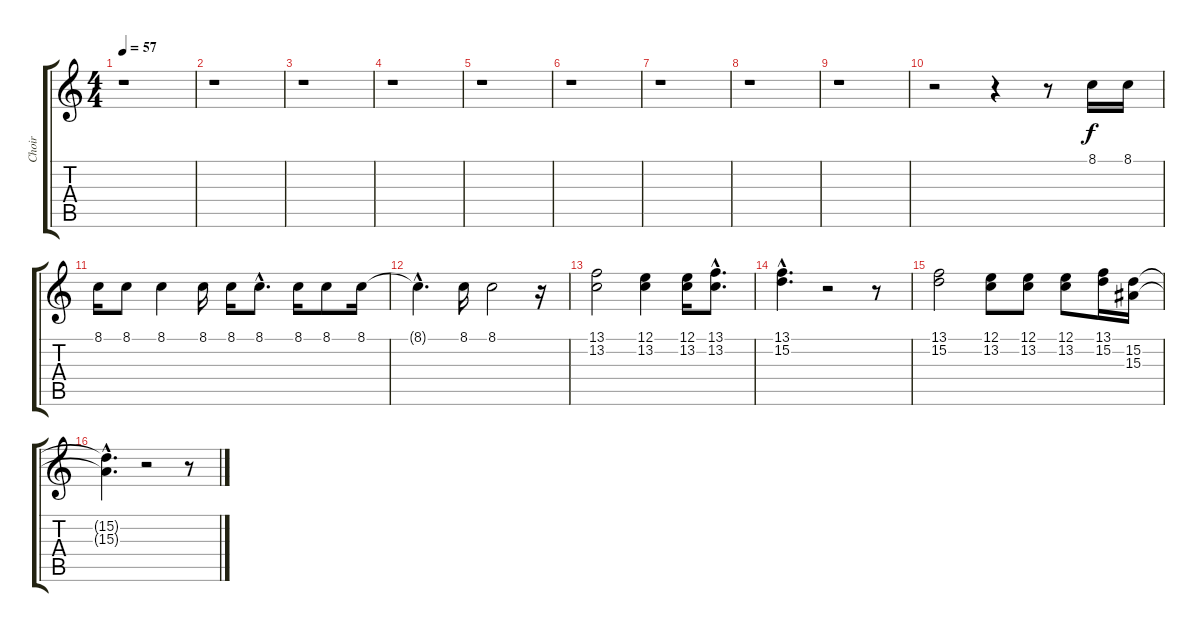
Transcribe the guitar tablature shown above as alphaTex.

\track ("Choir" "Choir") {instrument choiraahs}
\staff {score tabs}
\tuning (E4 B3 G3 D3 A2 E2) {hide}
\ts (4 4)
\tempo 57
\clef g2
\ks c
r.1{dy f instrument choiraahs} |
r.1 |
r.1 |
r.1 |
r.1 |
r.1 |
r.1 |
r.1 |
r.1 |
r.2 r.4 r.8 8.1.16 8.1.16 |
8.1.16 8.1.8 8.1.4 8.1.16 8.1.16 8.1{hac}.8{d} 8.1.16 8.1.8 8.1.16 |
8.1{hac t}.4{d} 8.1.16 8.1.2 r.16 |
(13.1 13.2).2 (12.1 13.2).4 (12.1 13.2).16 (13.1{hac} 13.2{hac}).8{d} |
(13.1{hac} 15.2{hac}).4{d} r.2 r.8 |
(13.1 15.2).2 (12.1 13.2).8 (12.1 13.2).8 (12.1 13.2).8 (13.1 15.2).16 (15.2 15.3).16 |
(15.2{hac t} 15.3{hac t}).4{d} r.2 r.8
